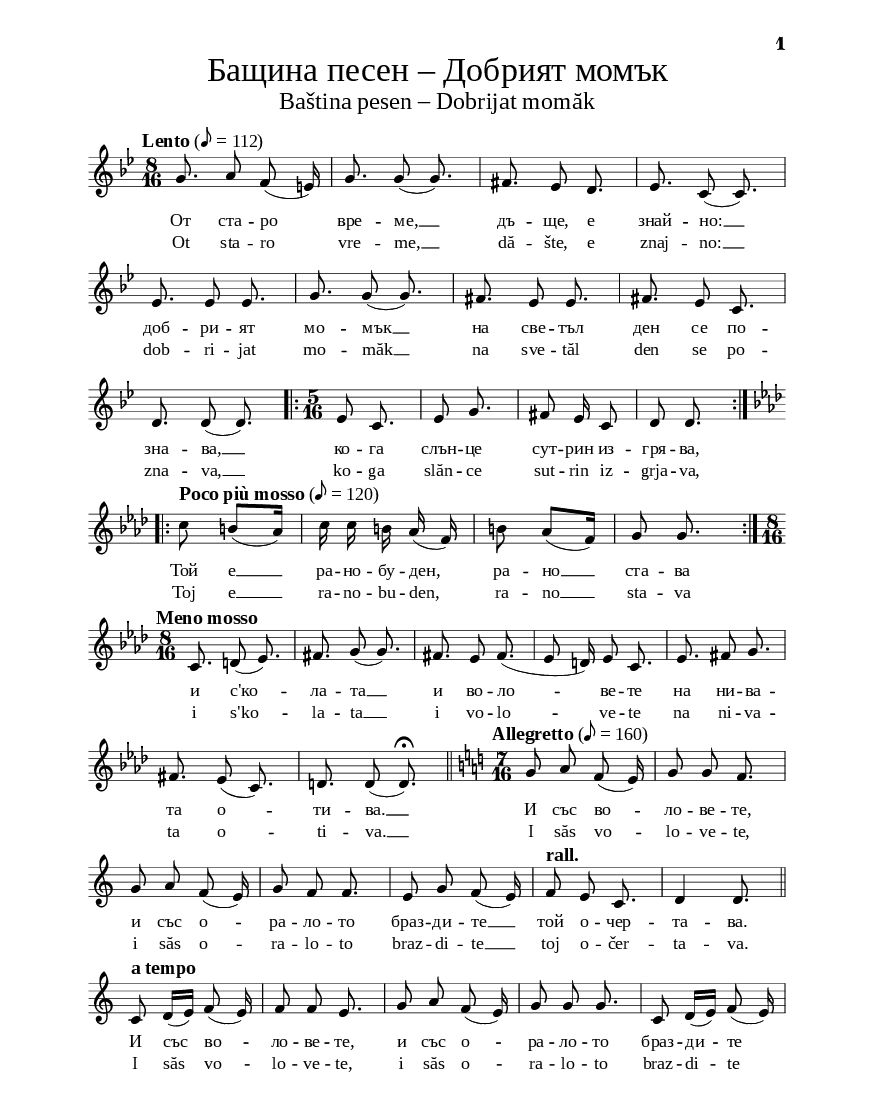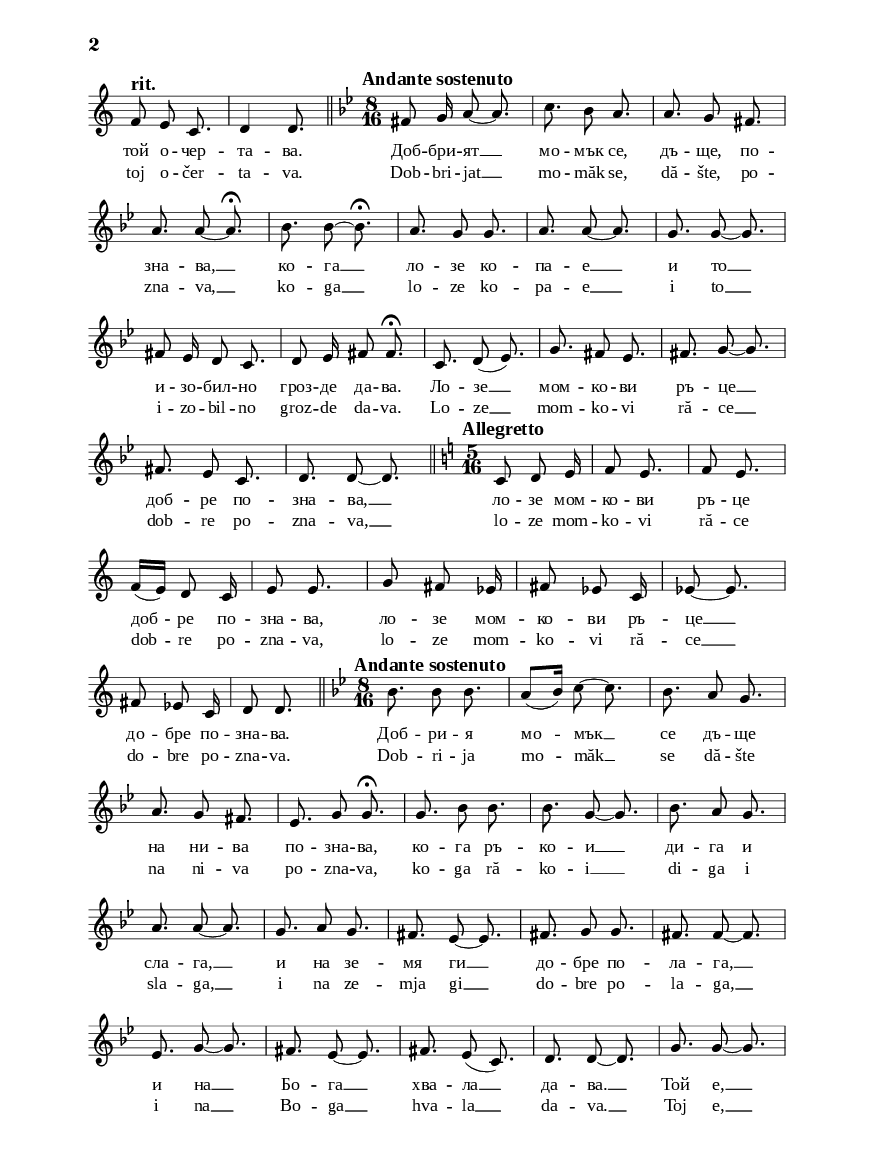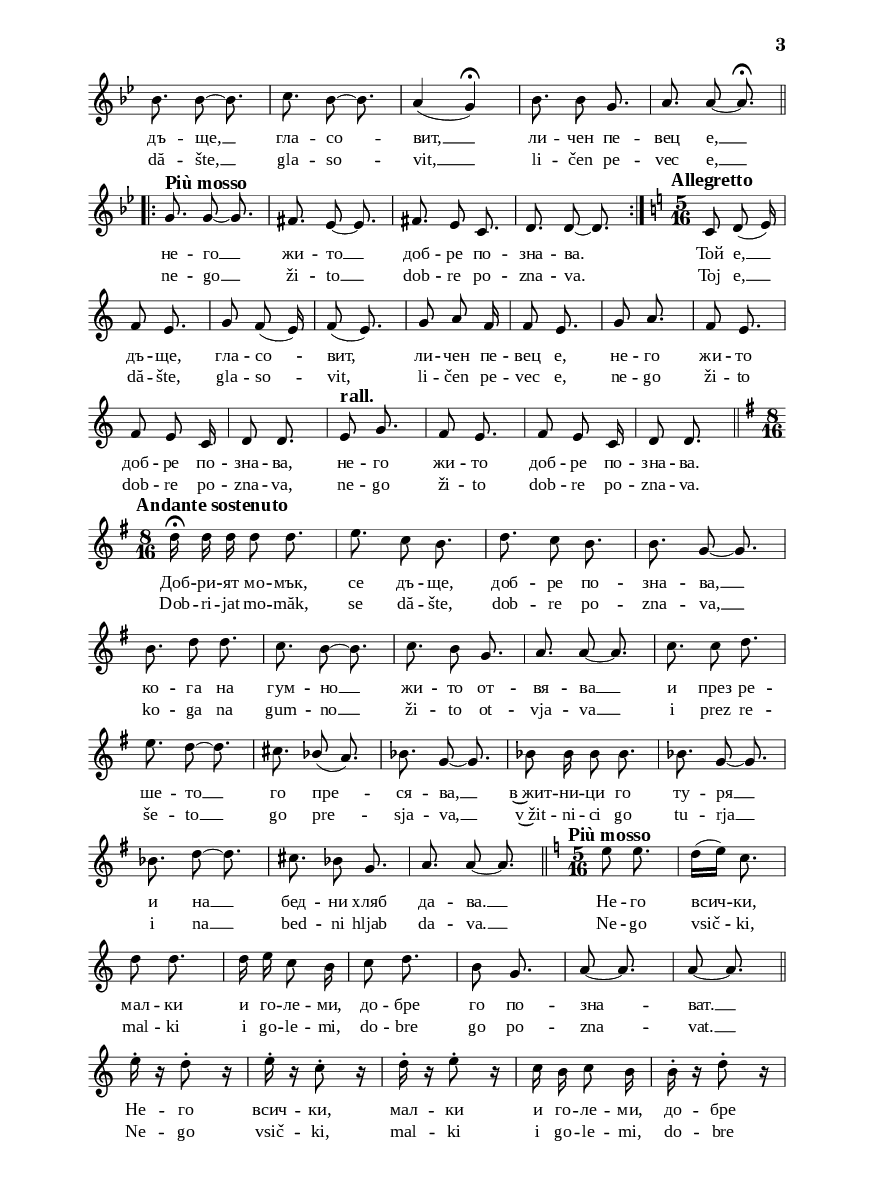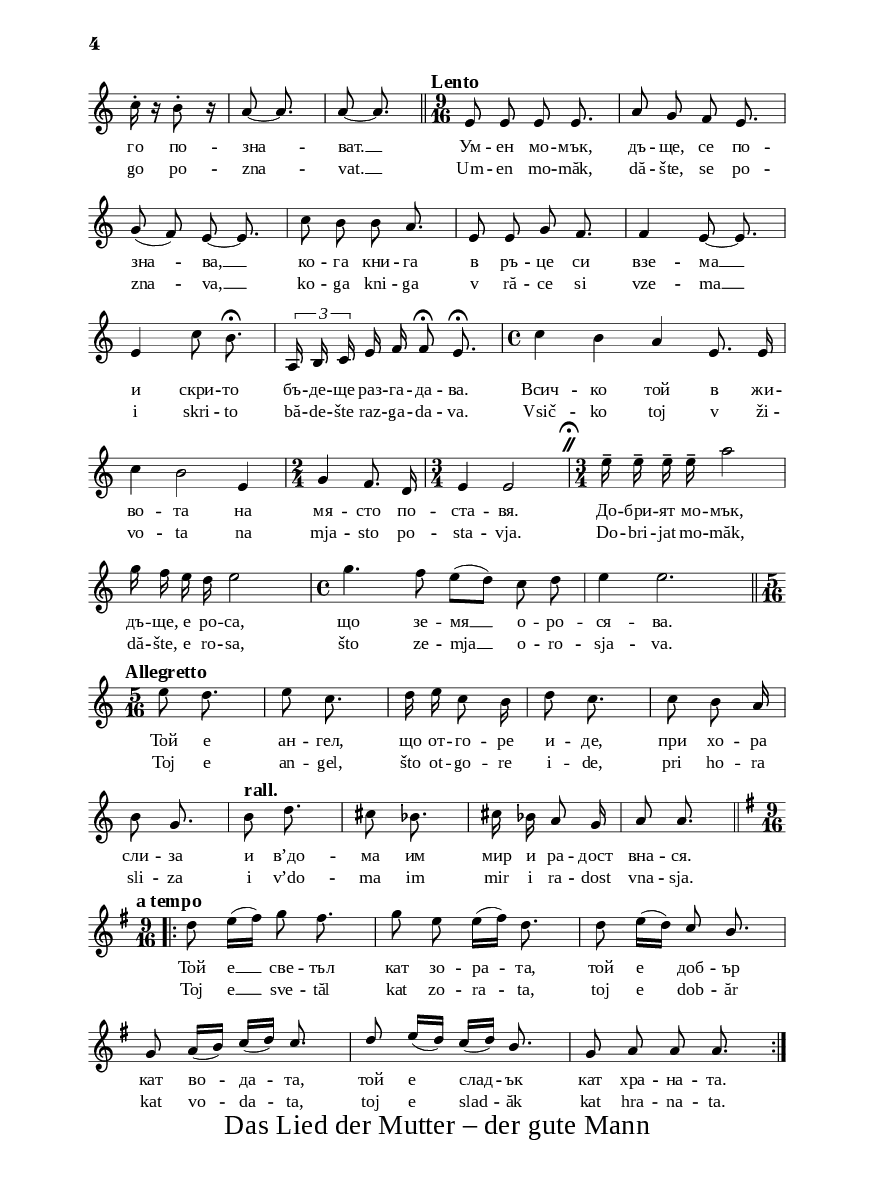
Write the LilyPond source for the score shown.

\version "2.24.4"

% include paper part and global functions
\include "include/globals.ily"
\bookpart {
  \label #'ref300
  \tocItem \markup "Бащина песен – Добрият момък – Dobrijat momăk"
  \include "include/bookpart-paper.ily"

  \score {
    \include "include/score-layout.ily"

    \new Voice  \relative c' {
      \clef treble
      \key g \minor
      \time 8/16
      \tempoFunc "Lento" 8 "112"
      \autoBeamOff
      g'8. a8 f(e16) |
      g8. g8(g8.) |
      fis8. ees8 d8. |
      ees8. c8(c8.) | \break

      ees8. ees8 ees8. |
      g8. g8(g8.)  |
      fis8. ees8 ees8.  |
      fis8. ees8 c8.  | \break

      d8. d8(d8.)  |
      \bar ".|:" \time 5/16 ees8 c8.  |
      ees8 g8. |
      fis8 ees16 c8  |
      d8 d8. | \bar ":|.:" \break

      \tempoFunc "Poco più mosso" 8 "120"
      \key f \minor
      c'8 b8[(aes16)] |  |
      c16 c b aes (f) |  |
      b8 aes([f16])  |
      g8 g8. | \bar ":|."

      \time 8/16 \break
      \tempo "Meno mosso" c,8. d8 (ees8.) |
      fis8. g8 (g8.) |
      fis8. ees8 fis8.  (|
      ees8  d16)  ees8 c8. |
      ees8. fis8 g8. | \break

      fis8.ees8(c8.) |
      d8. d8(d8.\fermata) | \bar "||"
      \time 7/16
      \key c \major
      \tempoFunc "Allegretto" 8 "160"
      g8 a f (e16) |
      g8 g f8. | \break

      g8 a f (e16) |
      g8 f f8. |
      e8 g f(e16) |
      \tempo "rall." f8 e c8. |
      d4 d8. | \bar "||" \break

      \tempo "a tempo"
      c8 d16[(e)] f8 (e16) |
      f8 f e8. |
      g8 a f (e16) |
      g8 g8 g8. |
      c,8 d16[(e)] f8(e16) | \break

      \tempo "rit."
      f8 e c8. |
      d4 d8. | \bar "||"
      \key g \minor
      \time 8/16
      \tempo "Andante sostenuto"
      fis8 g16 a8~ a8. |
      c8. bes8 a8. |
      a8. g8 fis8. | \break

      a8. a8~ a8.\fermata |
      bes8. bes8~ bes8.\fermata |
      a8. g8 g8. |
      a8. a8~ a8. |
      g8. g8~ g8. | \break

      fis8 ees16 d8 c8. |
      d8 ees16 fis8 fis8.\fermata |
      c8. d8(ees8.) |
      g8. fis8 ees8. |
      fis8. g8~ g8. | \break

      fis8. ees8 c8. |
      d8. d8~ d8. | \bar "||"
      \key c \major
      \time 5/16
      \tempo "Allegretto"
      c8 d e 16 |
      f8 e8. |
      f8 e8. | \break

      f16[(e)] d8 c16 |
      e8 e8.|
      g8 fis ees16 |
      fis8 ees8 c16 |
      ees8~ ees8. | \break

      fis8 ees8 c16 |
      d8 d8. | \bar "||"
      \key g \minor
      \time 8/16
      \tempo "Andante sostenuto"
      bes'8. bes8 bes8. |
      a8[(bes16)] c8~ c8. |
      bes8. a8 g8. | \break
      a8. g8 fis8. |
      ees8. g8 g8.\fermata |
      g8. bes8 bes8. |
      bes8. g8~ g8. |
      bes8. a8 g8. | \break

      a8. a8~ a8. |
      g8. a8 g8. |
      fis8. ees8~ ees8. |
      fis8. g8 g8. |
      fis8. fis8~ fis8. | \break

      ees8. g8~ g8. |
      fis8. ees8~ ees8. |
      fis8. ees8(c8.) |
      d8. d8~ d8. |
      g8. g8~ g8. | \break

      bes8. bes8~ bes8. |
      c8. bes8~ bes8. |
      a4 (  g4) \fermata |
      bes8. bes8 g8. |
      a8. a8~ a8.\fermata | \break

      \bar ".|:-||"  \tempo "Più mosso"
      g8. g8~ g8. |
      fis8. ees8~ ees8. |
      fis8. ees8 c8. |
      d8. d8~ d8. | \bar ":|."

      \key c \major
      \time 5/16
      \tempo "Allegretto"
      c8 d(e16) | \break

      f8 e8. |
      g8 f8(e16) |
      f8 (e8.) |
      g8 a f16 |
      f8 e8. |
      g8 a8. |
      f8 e8. | \break

      f8 e c16 |
      d8 d8. |
      \tempo "rall."
      e8 g8. |
      f8 e8. |
      f8 e c16 |
      d8 d8. | \bar "||"
      \time 8/16
      \key g \major
      \break

      \tempo "Andante sostenuto"
      d'16\fermata d d d8 d8. |
      e8. c8 b8. |
      d8. c8 b8. |
      b8. g8~ g8. \break

      b8. d8 d8. |
      c8. b8~ b8. |
      c8. b8 g8. |
      a8. a8~ a8. |
      c8. c8 d8. | \break

      e8. d8~ d8. |
      cis8. \stemUp bes8(a8.) \stemNeutral |
      bes8. g8~ g8. |
      bes8 bes16 bes8 bes8. |
      bes8. g8~ g8. | \break
      bes8. d8~ d8. |
      cis8. bes8 g8. |
      a8. a8~ a8. |  \bar "||"
      \key c \major
      \time 5/16
      \tempo "Più mosso" e'8 e8. |
      d16[(e)] c8. | \break
      d8 d8. |
      d16 e c8  b16 |
      c8 d8. |
      b8 g8. |
      a8~ a8. |
      a8~ a8. | \bar "||" \break

      e'16\staccato r16 d8\staccato r16 |
      e16\staccato r16 c8\staccato r16 |
      d16\staccato r16 e8\staccato r16 |
      c16 b c8 b16 |
      b16\staccato r16 d8\staccato r16 | \break

      c16\staccato r16 b8\staccato r16 |
      a8~ a8. |
      a8~ a8. |  \bar "||"
      \key a \minor
      \time 9/16
      \tempo "Lento" e8 e e e8. |
      a8 g f e8. | \break

      g8(f) e8~ e8. |
      c'8 b b a8. |
      e8 e g f8. |
      f4 e8~ e8. | \break

      e4 c'8 b8.\fermata |
      \tuplet 3/2 { a,16 b c } e f f8\fermata e8.\fermata |
      \time 4/4 c'4 b a e8. e16  \break |

      c'4 b2 e,4 |
      \time 2/4 g4 f8. d16 |
      \time 3/4 e4   e2 \mark\markup{ \column { \hspace #0 \center-align \normalsize \musicglyph #"scripts.ufermata"  \center-align \normalsize \musicglyph #"scripts.caesura.straight" }}
      |
      \bar "|"
      \time 3/4  | % 149

      e'16 --e16 --e16 --
      e16 --a2   \break | % 151
      g16 f16 e16 d16
      e2 | % 152

      \time 4/4  | % 152
      g4.f8 e8 ( [d8 ] )
      c8 d8  | % 153
      e4 e2. \bar "||" \break
      \tempo "Allegretto"
      \time 5/16  | % 154
      e8 d8. | % 155
      e8 c8. | % 156
      d16 e16  c8 b16 |% 158
      d8 c8. | c8 b8 a16 | \break
      b8  g8. |
      \tempo"rall."b8 d8. | % 161
      cis8 bes8. | % 162
      cis16 bes16  a8  g16 | % 163
      a8  a8. \bar "||"

      \break \repeat volta 1 {
        | % 164
        \bar ".|:-||"  \key g \major \time 9/16 | % 164
        \tempo"a tempo" d8 e16 ( [
        fis16 ) ] g8 fis8. | % 165
        g8 e8 e16 ( [ \stemDown
        fis16 ) ]d8. | % 166
        d8 e16 ( [d16 ) ] \stemUp
        c8 b8. \break | % 167
        g8 a16 ( [  b16 ) ]c16 (
        [d16 ) ]c8. | % 168
        d8 e16 ( [d16 ) ] \stemUp
        c16 ( [d16 ) ]b8. | % 169
        g8  a8  a8  a8. \bar ":|."
      }


    }



    \addlyrics {
      От ста -- ро вре -- ме, __ дъ -- ще, е знай -- но: __

      доб -- ри -- ят мо -- мък __ на све -- тъл ден се по -- зна -- ва, __

      ко -- га слън -- це сут -- рин  из -- гря -- ва,

      Той е __ ра  -- но -- бу -- ден, ра -- но __ ста -- ва

      и с'ко -- ла -- та __ и во -- ло -- ве -- те на ни -- ва -- та о -- ти -- ва. __ И със во -- ло -- ве -- те, и със о -- ра -- ло -- то браз -- ди -- те __ той о -- чер -- та -- ва.
      И със во -- ло -- ве -- те, и със о -- ра -- ло -- то браз -- ди -- те той о -- чер -- та -- ва.


      Доб -- бри -- ят __ мо -- мък се, дъ -- ще, по -- зна -- ва, __

      ко -- га __ ло -- зе ко -- па -- е __

      и то __ и -- зо -- бил -- но гроз -- де да -- ва.

      Ло -- зе __ мом -- ко -- ви ръ -- це __ доб -- ре по -- зна -- ва, __

      ло -- зе мом -- ко -- ви ръ -- це доб -- ре по -- зна -- ва,

      ло -- зе мом -- ко -- ви ръ -- це __ до -- бре по -- зна -- ва.

      Доб -- ри -- я мо -- мък __ се дъ -- ще на ни -- ва по -- зна -- ва,

      ко -- га ръ -- ко -- и __ ди -- га и сла -- га, __

      и на зе -- мя ги __ до -- бре по -- ла -- га, __

      и на __ Бо -- га __ хва -- ла __ да -- ва. __

      Той е, __ дъ -- ще, __ гла -- со -- вит, __ ли -- чен пе -- вец е, __

      не -- го __ жи -- то __ доб -- ре по -- зна -- ва.

      Той е, __ дъ -- ще, гла -- со -- вит, ли -- чен пе -- вец е,

      не -- го жи -- то доб -- ре по -- зна -- ва,
      не -- го жи -- то доб -- ре по -- зна -- ва.

      Доб -- ри -- ят мо -- мък, се дъ -- ще, доб -- ре по -- зна -- ва, __

      ко -- га на гум -- но __ жи -- то от -- вя -- ва __ и през ре -- ше -- то __ го пре -- ся -- ва, __

      в~жит -- ни -- ци го ту -- ря __ и  на __ бед -- ни хляб да -- ва. __

      Не -- го всич -- ки, мал -- ки и го -- ле -- ми, до -- бре го по -- зна -- ват. __

      Не -- го всич -- ки, мал -- ки и го -- ле -- ми, до -- бре го по -- зна -- ват. __

      Ум -- ен мо -- мък, дъ -- ще, се по -- зна -- ва, __

      ко -- га кни -- га в ръ -- це си взе -- ма __

      и скри -- то бъ -- де -- ще раз -- га -- да -- ва.

      Всич -- ко той в жи -- во -- та на мя -- сто по -- ста -- вя.

      До -- бри -- ят мо -- мък, дъ -- ще, е ро -- са,

      що зе -- мя __ о -- ро -- ся -- ва.

      Той е ан -- гел, що от -- го -- ре и -- де, при хо -- ра сли -- за

      и в’до -- ма им мир и ра -- дост вна -- ся.

      Той е __ све -- тъл кат зо -- ра -- та,

      той е доб -- ър кат во -- да -- та,

      той е слад -- ък кат хра -- на -- та.
    }

        \addlyrics {

        Ot sta -- ro vre -- me, __ dă -- šte, e znaj -- no: __

      dob -- ri -- jat mo -- măk __ na sve -- tăl den se po -- zna -- va, __

      ko -- ga slăn -- ce sut -- rin  iz -- grja -- va,

      Toj e __ ra  -- no -- bu -- den, ra -- no __ sta -- va

      i s'ko -- la -- ta __ i vo -- lo -- ve -- te na ni -- va -- ta o -- ti -- va. __ I săs vo -- lo -- ve -- te, i săs o -- ra -- lo -- to braz -- di -- te __ toj o -- čer -- ta -- va.
      I săs vo -- lo -- ve -- te, i săs o -- ra -- lo -- to braz -- di -- te toj o -- čer -- ta -- va.


      Dob -- bri -- jat __ mo -- măk se, dă -- šte, po -- zna -- va, __

      ko -- ga __ lo -- ze ko -- pa -- e __

      i to __ i -- zo -- bil -- no groz -- de da -- va.

      Lo -- ze __ mom -- ko -- vi ră -- ce __ dob -- re po -- zna -- va, __

      lo -- ze mom -- ko -- vi ră -- ce dob -- re po -- zna -- va,

      lo -- ze mom -- ko -- vi ră -- ce __ do -- bre po -- zna -- va.

      Dob -- ri -- ja mo -- măk __ se dă -- šte na ni -- va po -- zna -- va,

      ko -- ga ră -- ko -- i __ di -- ga i sla -- ga, __

      i na ze -- mja gi __ do -- bre po -- la -- ga, __

      i na __ Bo -- ga __ hva -- la __ da -- va. __

      Toj e, __ dă -- šte, __ gla -- so -- vit, __ li -- čen pe -- vec e, __

      ne -- go __ ži -- to __ dob -- re po -- zna -- va.

      Toj e, __ dă -- šte, gla -- so -- vit, li -- čen pe -- vec e,

      ne -- go ži -- to dob -- re po -- zna -- va,
      ne -- go ži -- to dob -- re po -- zna -- va.

      Dob -- ri -- jat mo -- măk, se dă -- šte, dob -- re po -- zna -- va, __

      ko -- ga na gum -- no __ ži -- to ot -- vja -- va __ i prez re -- še -- to __ go pre -- sja -- va, __

      v~žit -- ni -- ci go tu -- rja __ i  na __ bed -- ni hljab da -- va. __

      Ne -- go vsič -- ki, mal -- ki i go -- le -- mi, do -- bre go po -- zna -- vat. __

      Ne -- go vsič -- ki, mal -- ki i go -- le -- mi, do -- bre go po -- zna -- vat. __

      Um -- en mo -- măk, dă -- šte, se po -- zna -- va, __

      ko -- ga kni -- ga v ră -- ce si vze -- ma __

      i skri -- to bă -- de -- šte raz -- ga -- da -- va.

      Vsič -- ko toj v ži -- vo -- ta na mja -- sto po -- sta -- vja.

      Do -- bri -- jat mo -- măk, dă -- šte, e ro -- sa,

      što ze -- mja __ o -- ro -- sja -- va.

      Toj e an -- gel, što ot -- go -- re i -- de, pri ho -- ra sli -- za

      i v’do -- ma im mir i ra -- dost vna -- sja.

      Toj e __ sve -- tăl kat zo -- ra -- ta,

      toj e dob -- ăr kat vo -- da -- ta,

      toj e slad -- ăk kat hra -- na -- ta.

    }

    \header {
     title = \titleFunc  "Бащина песен – Добрият момък" "Baština pesen – Dobrijat momăk"
    }

    \midi{}

  } % score

  \version "2.24.4"

\markup \fill-line { \fontsize #deTitleFontSize "Das Lied der Mutter – der gute Mann" }
\markup \null
\markup \null
\markup \abs-fontsize #11 \override #`(baseline-skip . ,bgCoupletBaselineSkip) {
  \fill-line {
    \hspace #0.1
    \column {
      \line {
        \bold "  "
        \column {
          "Seit alten Zeiten, meine Tochter, ist bekannt,"
          "dass ein guter Mann am hellen Tag erkannt wird,"
          "wenn die Sonne morgens aufgeht,"
          "wenn die Sonne morgens aufgeht."
        }
      }
      \vspace #1
      \line {
        \bold "  "
        \column {
          "Er ist frühaufstehend; er steht früh auf,"
          "er ist frühaufstehend; er steht früh auf"
          "und geht mit den Krügen zur Quelle, und schöpft Wasser."
          "So, erfüllt und fröhlich, geht es nach Hause"
          "und umarmt liebevoll seine Mutter."
        }
      }
      \vspace #1
      \line {
        \bold "  "
        \column {
          "Ein schönes Mädchen, mein Sohn,"
          "erkennt man dann, wenn es den Weinberg umgräbt,"
          "und er reichlich Trauben trägt."
          "Der Weinberg kennt gut die Hände des Mädchens."
        }
      }
      \vspace #1
      \line {
        \bold "  "
        \column {
          "Ein schönes Mädchen, mein Sohn,"
          "erkennt man auf dem Feld"
          "wenn es die Garben hebt und hinstellt,"
          "sie gut auf die Erde hinlegt und Gott lobpreist."
        }
      }
      \vspace #1
      \line {
        \bold "  "
        \column {
          "Es ist, mein Sohn, stimmgewaltig,"
          "eine schöne Sängerin;"
          "der Weizen kennt es gut,"
          "der Weizen kennt es gut."
          "Es ist, mein Sohn, stimmgewaltig,"
          "eine schöne Sängerin;"
          "der Weizen kennt es gut,"
          "der Weizen kennt es gut."
        }
      }
      \vspace #1
      \line {
        \bold "  "
        \column {
          "Das schöne Mädchen, mein Sohn, erkennt man gut,"
          "wenn es in der Tenne den Weizen drischt,"
          "ihn durchsiebt, ihn in den Speicher bringt"
          "und den Armen Brot gibt."
          "Kleine und Große kennen es gut."
        }
      }
      \vspace #1
      \line {
        \bold "  "
        \column {
          "Ein kluges Mädchen, mein Sohn, erkennt man,"
          "wenn es ein Buch in die Hände nimmt"
          "und die verborgene Zukunft enträtselt."
          "Es stellt alles an seinen Platz."
          "Ein schönes Mädchen, mein Sohn, ist der Tau,"
          "der den Boden benetzt."
        }
      }
      \vspace #1
      \line {
        \bold "  "
        \column {
          "Es ist ein Engel, der von oben kommt,"
          "zu den Menschen herabsteigt,"
          "und Frieden und Freude in ihr Zuhause bringt."
          "Es ist hell wie die Morgenröte, es ist sanft wie das Wasser,"
          "es ist gut wie das Essen."
        }
      }
    }\hspace #0.1
  }
}


} % bookpart
